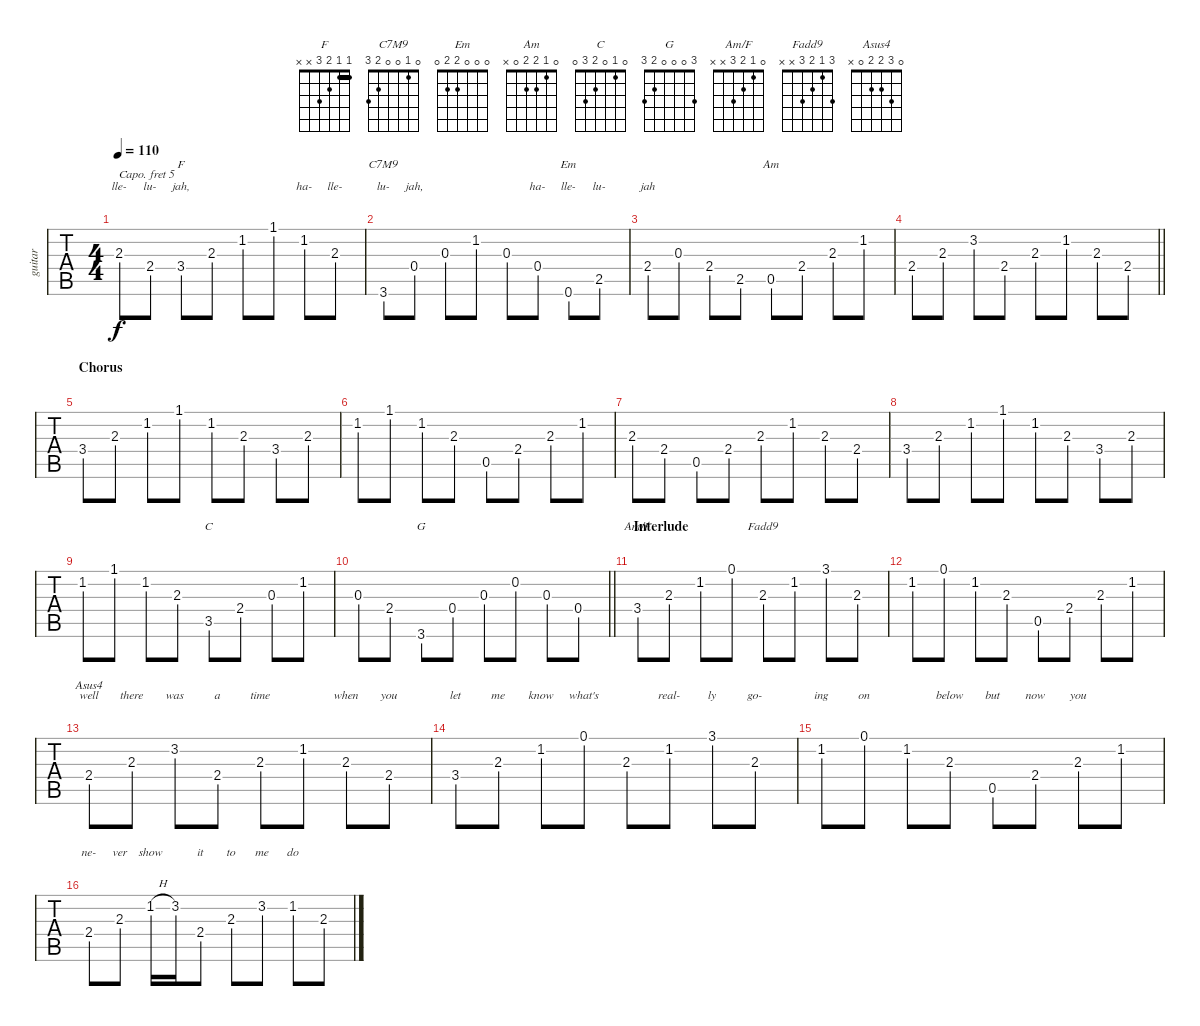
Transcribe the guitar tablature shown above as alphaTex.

\track ("guitar" "guitar") {instrument acousticguitarnylon}
\staff {tabs}
\capo 5
\tuning (E4 B3 G3 D3 A2 E2) {hide}
\chord ("F" 1 1 2 3 x x) {barre 1}
\chord ("C7M9" 0 1 0 0 2 3)
\chord ("Em" 0 0 0 2 2 0)
\chord ("Am" 0 1 2 2 0 x)
\chord ("C" 0 1 0 2 3 0)
\chord ("G" 3 0 0 0 2 3)
\chord ("Am/F" 0 1 2 3 x x)
\chord ("Fadd9" 3 1 2 3 x x)
\chord ("Asus4" 0 3 2 2 0 x)
\ts (4 4)
\tempo 110
\clef g2
\ks c
2.3.8{lyrics (0 "lle-") lyrics (1 "") lyrics (2 "") lyrics (3 "") lyrics (4 "") dy f} 2.4.8{lyrics (0 "lu-") lyrics (1 "") lyrics (2 "") lyrics (3 "") lyrics (4 "")} 3.4.8{ch "F" lyrics (0 "jah,") lyrics (1 "") lyrics (2 "") lyrics (3 "") lyrics (4 "")} 2.3.8{lyrics (0 "") lyrics (1 "") lyrics (2 "") lyrics (3 "") lyrics (4 "")} 1.2.8{lyrics (0 "") lyrics (1 "") lyrics (2 "") lyrics (3 "") lyrics (4 "")} 1.1.8{lyrics (0 "") lyrics (1 "") lyrics (2 "") lyrics (3 "") lyrics (4 "")} 1.2.8{lyrics (0 "ha-") lyrics (1 "") lyrics (2 "") lyrics (3 "") lyrics (4 "")} 2.3.8{lyrics (0 "lle-") lyrics (1 "") lyrics (2 "") lyrics (3 "") lyrics (4 "")} |
3.6.8{ch "C7M9" lyrics (0 "lu-") lyrics (1 "") lyrics (2 "") lyrics (3 "") lyrics (4 "")} 0.4.8{lyrics (0 "jah,") lyrics (1 "") lyrics (2 "") lyrics (3 "") lyrics (4 "")} 0.3.8{lyrics (0 "") lyrics (1 "") lyrics (2 "") lyrics (3 "") lyrics (4 "")} 1.2.8{lyrics (0 "") lyrics (1 "") lyrics (2 "") lyrics (3 "") lyrics (4 "")} 0.3.8{lyrics (0 "") lyrics (1 "") lyrics (2 "") lyrics (3 "") lyrics (4 "")} 0.4.8{lyrics (0 "ha-") lyrics (1 "") lyrics (2 "") lyrics (3 "") lyrics (4 "")} 0.6.8{ch "Em" lyrics (0 "lle-") lyrics (1 "") lyrics (2 "") lyrics (3 "") lyrics (4 "")} 2.5.8{lyrics (0 "lu-") lyrics (1 "") lyrics (2 "") lyrics (3 "") lyrics (4 "")} |
2.4.8{lyrics (0 "jah") lyrics (1 "") lyrics (2 "") lyrics (3 "") lyrics (4 "")} 0.3.8{lyrics (0 "") lyrics (1 "") lyrics (2 "") lyrics (3 "") lyrics (4 "")} 2.4.8{lyrics (0 "") lyrics (1 "") lyrics (2 "") lyrics (3 "") lyrics (4 "")} 2.5.8{lyrics (0 "") lyrics (1 "") lyrics (2 "") lyrics (3 "") lyrics (4 "")} 0.5.8{ch "Am" lyrics (0 "") lyrics (1 "") lyrics (2 "") lyrics (3 "") lyrics (4 "")} 2.4.8{lyrics (0 "") lyrics (1 "") lyrics (2 "") lyrics (3 "") lyrics (4 "")} 2.3.8{lyrics (0 "") lyrics (1 "") lyrics (2 "") lyrics (3 "") lyrics (4 "")} 1.2.8{lyrics (0 "") lyrics (1 "") lyrics (2 "") lyrics (3 "") lyrics (4 "")} |
\barLineRight lightlight
2.4.8{lyrics (0 "") lyrics (1 "") lyrics (2 "") lyrics (3 "") lyrics (4 "")} 2.3.8{lyrics (0 "") lyrics (1 "") lyrics (2 "") lyrics (3 "") lyrics (4 "")} 3.2.8{lyrics (0 "") lyrics (1 "") lyrics (2 "") lyrics (3 "") lyrics (4 "")} 2.4.8{lyrics (0 "") lyrics (1 "") lyrics (2 "") lyrics (3 "") lyrics (4 "")} 2.3.8{lyrics (0 "") lyrics (1 "") lyrics (2 "") lyrics (3 "") lyrics (4 "")} 1.2.8{lyrics (0 "") lyrics (1 "") lyrics (2 "") lyrics (3 "") lyrics (4 "")} 2.3.8{lyrics (0 "") lyrics (1 "") lyrics (2 "") lyrics (3 "") lyrics (4 "")} 2.4.8{lyrics (0 "") lyrics (1 "") lyrics (2 "") lyrics (3 "") lyrics (4 "")} |
\section ("" "Chorus")
3.4.8{lyrics (0 "") lyrics (1 "") lyrics (2 "") lyrics (3 "") lyrics (4 "")} 2.3.8{lyrics (0 "") lyrics (1 "") lyrics (2 "") lyrics (3 "") lyrics (4 "")} 1.2.8{lyrics (0 "") lyrics (1 "") lyrics (2 "") lyrics (3 "") lyrics (4 "")} 1.1.8{lyrics (0 "") lyrics (1 "") lyrics (2 "") lyrics (3 "") lyrics (4 "")} 1.2.8{lyrics (0 "") lyrics (1 "") lyrics (2 "") lyrics (3 "") lyrics (4 "")} 2.3.8{lyrics (0 "") lyrics (1 "") lyrics (2 "") lyrics (3 "") lyrics (4 "")} 3.4.8{lyrics (0 "") lyrics (1 "") lyrics (2 "") lyrics (3 "") lyrics (4 "")} 2.3.8{lyrics (0 "") lyrics (1 "") lyrics (2 "") lyrics (3 "") lyrics (4 "")} |
1.2.8{lyrics (0 "") lyrics (1 "") lyrics (2 "") lyrics (3 "") lyrics (4 "")} 1.1.8{lyrics (0 "") lyrics (1 "") lyrics (2 "") lyrics (3 "") lyrics (4 "")} 1.2.8{lyrics (0 "") lyrics (1 "") lyrics (2 "") lyrics (3 "") lyrics (4 "")} 2.3.8{lyrics (0 "") lyrics (1 "") lyrics (2 "") lyrics (3 "") lyrics (4 "")} 0.5.8{lyrics (0 "") lyrics (1 "") lyrics (2 "") lyrics (3 "") lyrics (4 "")} 2.4.8{lyrics (0 "") lyrics (1 "") lyrics (2 "") lyrics (3 "") lyrics (4 "")} 2.3.8{lyrics (0 "") lyrics (1 "") lyrics (2 "") lyrics (3 "") lyrics (4 "")} 1.2.8{lyrics (0 "") lyrics (1 "") lyrics (2 "") lyrics (3 "") lyrics (4 "")} |
2.3.8{lyrics (0 "") lyrics (1 "") lyrics (2 "") lyrics (3 "") lyrics (4 "")} 2.4.8{lyrics (0 "") lyrics (1 "") lyrics (2 "") lyrics (3 "") lyrics (4 "")} 0.5.8{lyrics (0 "") lyrics (1 "") lyrics (2 "") lyrics (3 "") lyrics (4 "")} 2.4.8{lyrics (0 "") lyrics (1 "") lyrics (2 "") lyrics (3 "") lyrics (4 "")} 2.3.8{lyrics (0 "") lyrics (1 "") lyrics (2 "") lyrics (3 "") lyrics (4 "")} 1.2.8{lyrics (0 "") lyrics (1 "") lyrics (2 "") lyrics (3 "") lyrics (4 "")} 2.3.8{lyrics (0 "") lyrics (1 "") lyrics (2 "") lyrics (3 "") lyrics (4 "")} 2.4.8{lyrics (0 "") lyrics (1 "") lyrics (2 "") lyrics (3 "") lyrics (4 "")} |
3.4.8{lyrics (0 "") lyrics (1 "") lyrics (2 "") lyrics (3 "") lyrics (4 "")} 2.3.8{lyrics (0 "") lyrics (1 "") lyrics (2 "") lyrics (3 "") lyrics (4 "")} 1.2.8{lyrics (0 "") lyrics (1 "") lyrics (2 "") lyrics (3 "") lyrics (4 "")} 1.1.8{lyrics (0 "") lyrics (1 "") lyrics (2 "") lyrics (3 "") lyrics (4 "")} 1.2.8{lyrics (0 "") lyrics (1 "") lyrics (2 "") lyrics (3 "") lyrics (4 "")} 2.3.8{lyrics (0 "") lyrics (1 "") lyrics (2 "") lyrics (3 "") lyrics (4 "")} 3.4.8{lyrics (0 "") lyrics (1 "") lyrics (2 "") lyrics (3 "") lyrics (4 "")} 2.3.8{lyrics (0 "") lyrics (1 "") lyrics (2 "") lyrics (3 "") lyrics (4 "")} |
1.2.8{lyrics (0 "") lyrics (1 "") lyrics (2 "") lyrics (3 "") lyrics (4 "")} 1.1.8{lyrics (0 "") lyrics (1 "") lyrics (2 "") lyrics (3 "") lyrics (4 "")} 1.2.8{lyrics (0 "") lyrics (1 "") lyrics (2 "") lyrics (3 "") lyrics (4 "")} 2.3.8{lyrics (0 "") lyrics (1 "") lyrics (2 "") lyrics (3 "") lyrics (4 "")} 3.5.8{ch "C" lyrics (0 "") lyrics (1 "") lyrics (2 "") lyrics (3 "") lyrics (4 "")} 2.4.8{lyrics (0 "") lyrics (1 "") lyrics (2 "") lyrics (3 "") lyrics (4 "")} 0.3.8{lyrics (0 "") lyrics (1 "") lyrics (2 "") lyrics (3 "") lyrics (4 "")} 1.2.8{lyrics (0 "") lyrics (1 "") lyrics (2 "") lyrics (3 "") lyrics (4 "")} |
\barLineRight lightlight
0.3.8{lyrics (0 "") lyrics (1 "") lyrics (2 "") lyrics (3 "") lyrics (4 "")} 2.4.8{lyrics (0 "") lyrics (1 "") lyrics (2 "") lyrics (3 "") lyrics (4 "")} 3.6.8{ch "G" lyrics (0 "") lyrics (1 "") lyrics (2 "") lyrics (3 "") lyrics (4 "")} 0.4.8{lyrics (0 "") lyrics (1 "") lyrics (2 "") lyrics (3 "") lyrics (4 "")} 0.3.8{lyrics (0 "") lyrics (1 "") lyrics (2 "") lyrics (3 "") lyrics (4 "")} 0.2.8{lyrics (0 "") lyrics (1 "") lyrics (2 "") lyrics (3 "") lyrics (4 "")} 0.3.8{lyrics (0 "") lyrics (1 "") lyrics (2 "") lyrics (3 "") lyrics (4 "")} 0.4.8{lyrics (0 "") lyrics (1 "") lyrics (2 "") lyrics (3 "") lyrics (4 "")} |
\section ("" "Interlude")
3.4.8{ch "Am/F" lyrics (0 "") lyrics (1 "") lyrics (2 "") lyrics (3 "") lyrics (4 "")} 2.3.8{lyrics (0 "") lyrics (1 "") lyrics (2 "") lyrics (3 "") lyrics (4 "")} 1.2.8{lyrics (0 "") lyrics (1 "") lyrics (2 "") lyrics (3 "") lyrics (4 "")} 0.1.8{lyrics (0 "") lyrics (1 "") lyrics (2 "") lyrics (3 "") lyrics (4 "")} 2.3.8{ch "Fadd9" lyrics (0 "") lyrics (1 "") lyrics (2 "") lyrics (3 "") lyrics (4 "")} 1.2.8{lyrics (0 "") lyrics (1 "") lyrics (2 "") lyrics (3 "") lyrics (4 "")} 3.1.8{lyrics (0 "") lyrics (1 "") lyrics (2 "") lyrics (3 "") lyrics (4 "")} 2.3.8{lyrics (0 "") lyrics (1 "") lyrics (2 "") lyrics (3 "") lyrics (4 "")} |
1.2.8{lyrics (0 "") lyrics (1 "") lyrics (2 "") lyrics (3 "") lyrics (4 "")} 0.1.8{lyrics (0 "") lyrics (1 "") lyrics (2 "") lyrics (3 "") lyrics (4 "")} 1.2.8{lyrics (0 "") lyrics (1 "") lyrics (2 "") lyrics (3 "") lyrics (4 "")} 2.3.8{lyrics (0 "") lyrics (1 "") lyrics (2 "") lyrics (3 "") lyrics (4 "")} 0.5.8{lyrics (0 "") lyrics (1 "") lyrics (2 "") lyrics (3 "") lyrics (4 "")} 2.4.8{lyrics (0 "") lyrics (1 "") lyrics (2 "") lyrics (3 "") lyrics (4 "")} 2.3.8{lyrics (0 "") lyrics (1 "") lyrics (2 "") lyrics (3 "") lyrics (4 "")} 1.2.8{lyrics (0 "") lyrics (1 "") lyrics (2 "") lyrics (3 "") lyrics (4 "")} |
2.4.8{ch "Asus4" lyrics (0 "well") lyrics (1 "") lyrics (2 "") lyrics (3 "") lyrics (4 "")} 2.3.8{lyrics (0 "there") lyrics (1 "") lyrics (2 "") lyrics (3 "") lyrics (4 "")} 3.2.8{lyrics (0 "was") lyrics (1 "") lyrics (2 "") lyrics (3 "") lyrics (4 "")} 2.4.8{lyrics (0 "a") lyrics (1 "") lyrics (2 "") lyrics (3 "") lyrics (4 "")} 2.3.8{lyrics (0 "time") lyrics (1 "") lyrics (2 "") lyrics (3 "") lyrics (4 "")} 1.2.8{lyrics (0 "") lyrics (1 "") lyrics (2 "") lyrics (3 "") lyrics (4 "")} 2.3.8{lyrics (0 "when") lyrics (1 "") lyrics (2 "") lyrics (3 "") lyrics (4 "")} 2.4.8{lyrics (0 "you") lyrics (1 "") lyrics (2 "") lyrics (3 "") lyrics (4 "")} |
3.4.8{lyrics (0 "let") lyrics (1 "") lyrics (2 "") lyrics (3 "") lyrics (4 "")} 2.3.8{lyrics (0 "me") lyrics (1 "") lyrics (2 "") lyrics (3 "") lyrics (4 "")} 1.2.8{lyrics (0 "know") lyrics (1 "") lyrics (2 "") lyrics (3 "") lyrics (4 "")} 0.1.8{lyrics (0 "what's") lyrics (1 "") lyrics (2 "") lyrics (3 "") lyrics (4 "")} 2.3.8{lyrics (0 "") lyrics (1 "") lyrics (2 "") lyrics (3 "") lyrics (4 "")} 1.2.8{lyrics (0 "real-") lyrics (1 "") lyrics (2 "") lyrics (3 "") lyrics (4 "")} 3.1.8{lyrics (0 "ly") lyrics (1 "") lyrics (2 "") lyrics (3 "") lyrics (4 "")} 2.3.8{lyrics (0 "go-") lyrics (1 "") lyrics (2 "") lyrics (3 "") lyrics (4 "")} |
1.2.8{lyrics (0 "ing") lyrics (1 "") lyrics (2 "") lyrics (3 "") lyrics (4 "")} 0.1.8{lyrics (0 "on") lyrics (1 "") lyrics (2 "") lyrics (3 "") lyrics (4 "")} 1.2.8{lyrics (0 "") lyrics (1 "") lyrics (2 "") lyrics (3 "") lyrics (4 "")} 2.3.8{lyrics (0 "below") lyrics (1 "") lyrics (2 "") lyrics (3 "") lyrics (4 "")} 0.5.8{lyrics (0 "but") lyrics (1 "") lyrics (2 "") lyrics (3 "") lyrics (4 "")} 2.4.8{lyrics (0 "now") lyrics (1 "") lyrics (2 "") lyrics (3 "") lyrics (4 "")} 2.3.8{lyrics (0 "you") lyrics (1 "") lyrics (2 "") lyrics (3 "") lyrics (4 "")} 1.2.8{lyrics (0 "") lyrics (1 "") lyrics (2 "") lyrics (3 "") lyrics (4 "")} |
2.4.8{lyrics (0 "ne-") lyrics (1 "") lyrics (2 "") lyrics (3 "") lyrics (4 "")} 2.3.8{lyrics (0 "ver") lyrics (1 "") lyrics (2 "") lyrics (3 "") lyrics (4 "")} 1.2{h}.16{lyrics (0 "show") lyrics (1 "") lyrics (2 "") lyrics (3 "") lyrics (4 "")} 3.2.16{lyrics (0 "") lyrics (1 "") lyrics (2 "") lyrics (3 "") lyrics (4 "")} 2.4.8{lyrics (0 "it") lyrics (1 "") lyrics (2 "") lyrics (3 "") lyrics (4 "")} 2.3.8{lyrics (0 "to") lyrics (1 "") lyrics (2 "") lyrics (3 "") lyrics (4 "")} 3.2.8{lyrics (0 "me") lyrics (1 "") lyrics (2 "") lyrics (3 "") lyrics (4 "")} 1.2.8{lyrics (0 "do") lyrics (1 "") lyrics (2 "") lyrics (3 "") lyrics (4 "")} 2.3.8{lyrics (0 "") lyrics (1 "") lyrics (2 "") lyrics (3 "") lyrics (4 "")}
